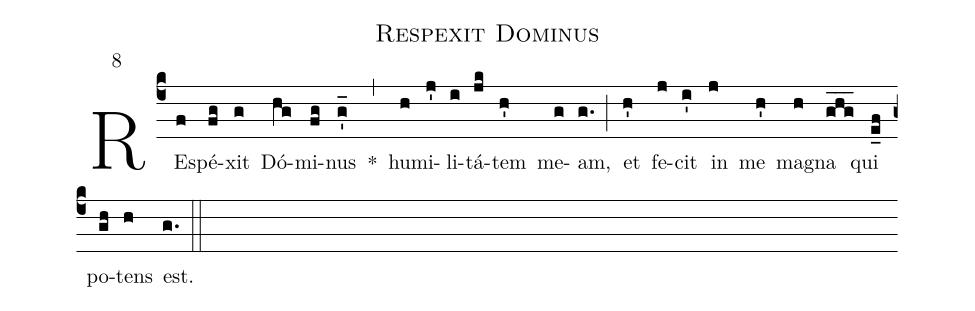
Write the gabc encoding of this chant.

name:Respexit Dominus;
mode:8;
annotation:8;
office-part:Antiphonae;
%%
(c4) RE(f)spé(fg)xit(g) Dó(hg)mi(fg)nus(g'_) *(,) hu(h)mi(j')li(i)tá(jk)tem(h') me(g)am,(g.) (;) et(h') fe(j)cit(i') in(j) me(h') ma(h)gna(g_h_g_) qui(e_f) po(gh)tens(h) est.(g.) (::)
